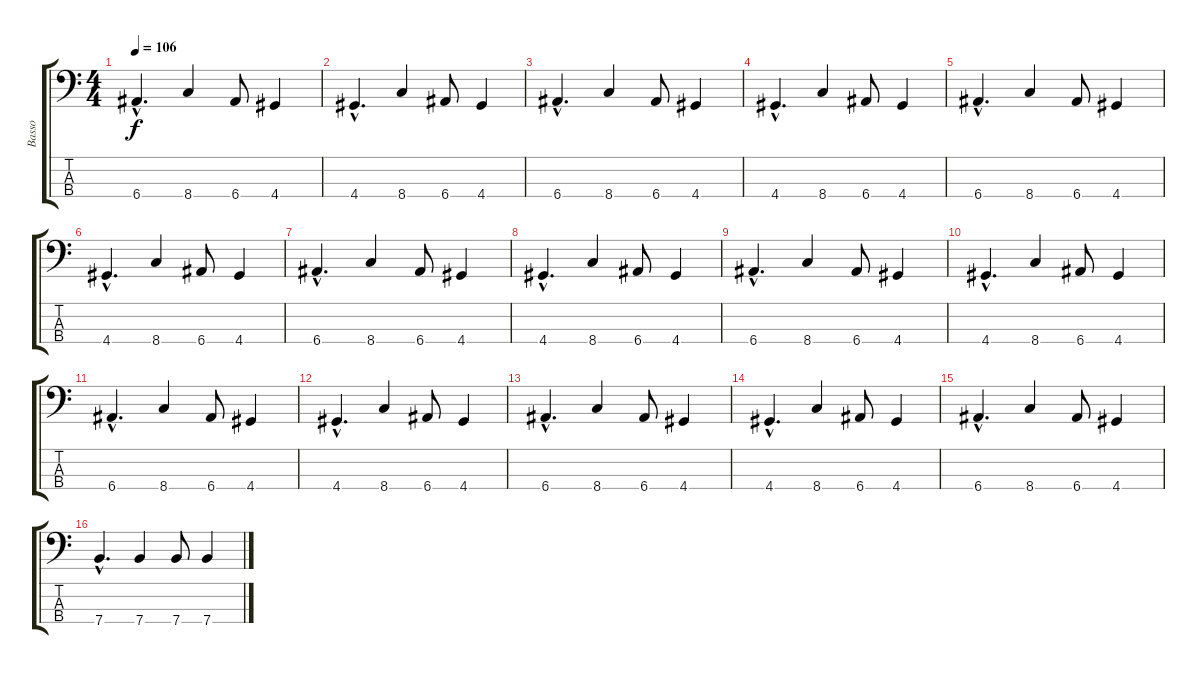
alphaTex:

\track ("Basso" "Basso") {instrument electricbassfinger}
\staff {score tabs}
\tuning (G2 D2 A1 E1) {hide}
\ts (4 4)
\tempo 106
\clef f4
\ks c
6.4{hac}.4{d dy f} 8.4.4 6.4.8 4.4.4 |
4.4{hac}.4{d} 8.4.4 6.4.8 4.4.4 |
6.4{hac}.4{d} 8.4.4 6.4.8 4.4.4 |
4.4{hac}.4{d} 8.4.4 6.4.8 4.4.4 |
6.4{hac}.4{d} 8.4.4 6.4.8 4.4.4 |
4.4{hac}.4{d} 8.4.4 6.4.8 4.4.4 |
6.4{hac}.4{d} 8.4.4 6.4.8 4.4.4 |
4.4{hac}.4{d} 8.4.4 6.4.8 4.4.4 |
6.4{hac}.4{d} 8.4.4 6.4.8 4.4.4 |
4.4{hac}.4{d} 8.4.4 6.4.8 4.4.4 |
6.4{hac}.4{d} 8.4.4 6.4.8 4.4.4 |
4.4{hac}.4{d} 8.4.4 6.4.8 4.4.4 |
6.4{hac}.4{d} 8.4.4 6.4.8 4.4.4 |
4.4{hac}.4{d} 8.4.4 6.4.8 4.4.4 |
6.4{hac}.4{d} 8.4.4 6.4.8 4.4.4 |
7.4{hac}.4{d} 7.4.4 7.4.8 7.4.4
